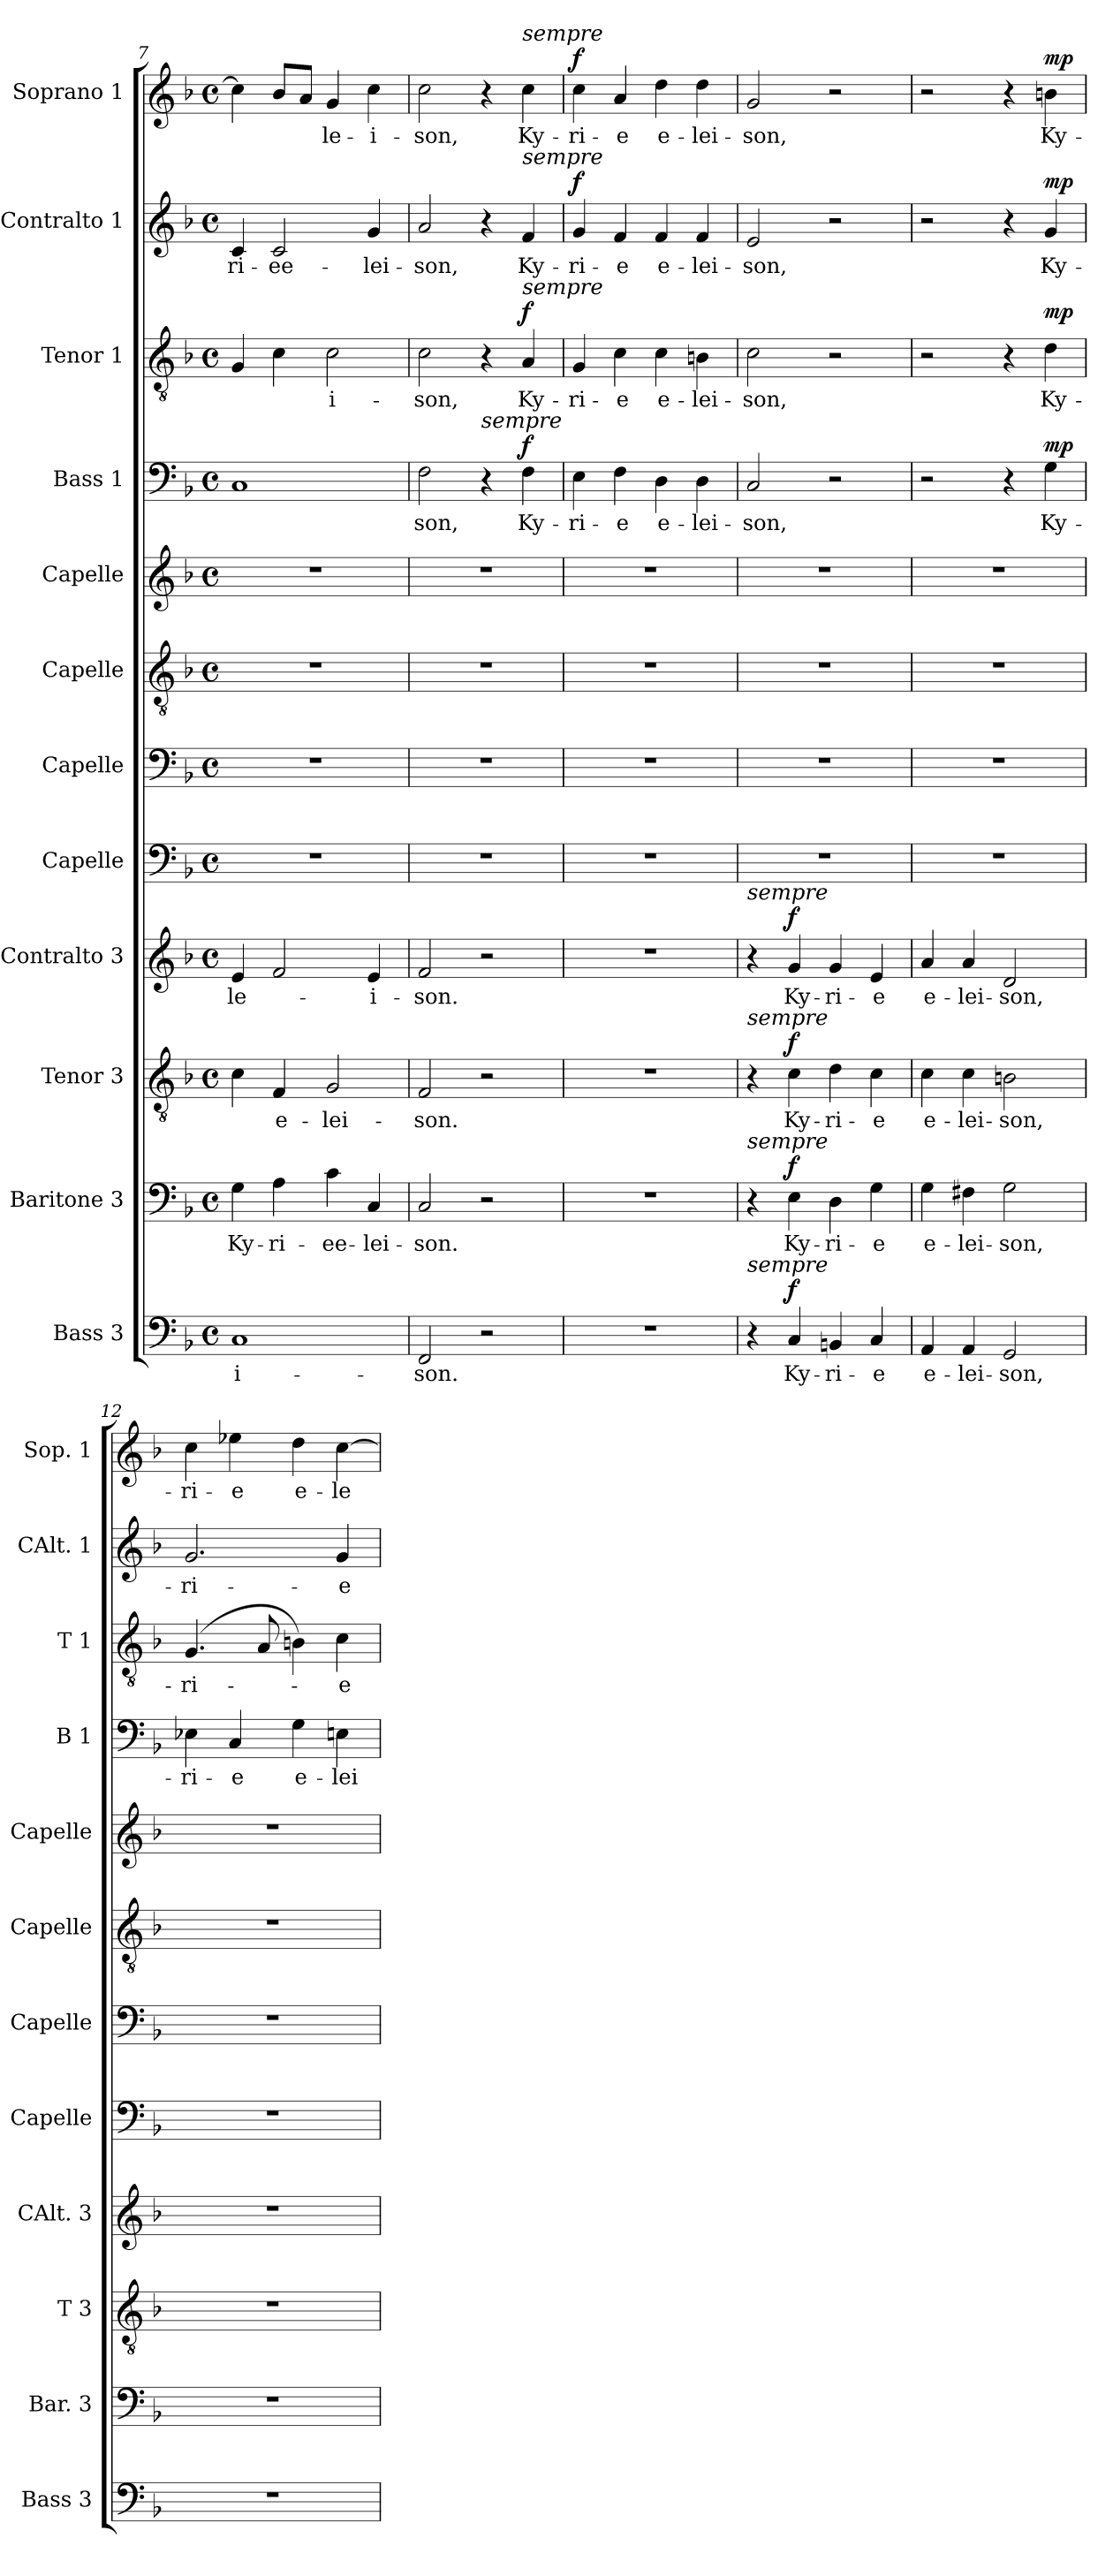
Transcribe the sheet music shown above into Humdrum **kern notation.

**kern	**text	**dynam	**kern	**text	**dynam	**kern	**text	**dynam	**kern	**text	**dynam	**kern	**kern	**kern	**kern	**kern	**text	**dynam	**kern	**text	**dynam	**kern	**text	**dynam	**kern	**text	**dynam
*part12	*part12	*part12	*part11	*part11	*part11	*part10	*part10	*part10	*part9	*part9	*part9	*part8	*part7	*part6	*part5	*part4	*part4	*part4	*part3	*part3	*part3	*part2	*part2	*part2	*part1	*part1	*part1
*staff12	*staff12	*staff12	*staff11	*staff11	*staff11	*staff10	*staff10	*staff10	*staff9	*staff9	*staff9	*staff8	*staff7	*staff6	*staff5	*staff4	*staff4	*staff4	*staff3	*staff3	*staff3	*staff2	*staff2	*staff2	*staff1	*staff1	*staff1
*I"Bass 3	*	*	*I"Baritone 3	*	*	*I"Tenor 3	*	*	*I"Contralto 3	*	*	*I"Capelle	*I"Capelle	*I"Capelle	*I"Capelle	*I"Bass 1	*	*	*I"Tenor 1	*	*	*I"Contralto 1	*	*	*I"Soprano 1	*	*
*I'Bass 3	*	*	*I'Bar. 3	*	*	*I'T 3	*	*	*I'CAlt. 3	*	*	*I'Capelle	*I'Capelle	*I'Capelle	*I'Capelle	*I'B 1	*	*	*I'T 1	*	*	*I'CAlt. 1	*	*	*I'Sop. 1	*	*
*clefF4	*	*	*clefF4	*	*	*clefGv2	*	*	*clefG2	*	*	*clefF4	*clefF4	*clefGv2	*clefG2	*clefF4	*	*	*clefGv2	*	*	*clefG2	*	*	*clefG2	*	*
*k[b-]	*	*	*k[b-]	*	*	*k[b-]	*	*	*k[b-]	*	*	*k[b-]	*k[b-]	*k[b-]	*k[b-]	*k[b-]	*	*	*k[b-]	*	*	*k[b-]	*	*	*k[b-]	*	*
*F:	*	*	*F:	*	*	*F:	*	*	*F:	*	*	*F:	*F:	*F:	*F:	*F:	*	*	*F:	*	*	*F:	*	*	*F:	*	*
*M4/4	*	*	*M4/4	*	*	*M4/4	*	*	*M4/4	*	*	*M4/4	*M4/4	*M4/4	*M4/4	*M4/4	*	*	*M4/4	*	*	*M4/4	*	*	*M4/4	*	*
*met(c)	*	*	*met(c)	*	*	*met(c)	*	*	*met(c)	*	*	*met(c)	*met(c)	*met(c)	*met(c)	*met(c)	*	*	*met(c)	*	*	*met(c)	*	*	*met(c)	*	*
=7	=7	=7	=7	=7	=7	=7	=7	=7	=7	=7	=7	=7	=7	=7	=7	=7	=7	=7	=7	=7	=7	=7	=7	=7	=7	=7	=7
1C	-i-	.	4G\	Ky-	.	4c\	.	.	4e/	-le-	.	1r	1r	1r	1r	1C	.	.	4G/	.	.	4c/	-ri-	.	4cc\]	.	.
.	.	.	4A\	-ri-	.	4F/	e-	.	2f/	.	.	.	.	.	.	.	.	.	4c\	.	.	2c/	-ee-	.	8b-/L	.	.
.	.	.	.	.	.	.	.	.	.	.	.	.	.	.	.	.	.	.	.	.	.	.	.	.	8a/J	.	.
.	.	.	4c\	-ee-	.	2G/	-lei-	.	.	.	.	.	.	.	.	.	.	.	2c\	-i-	.	.	.	.	4g/	-le-	.
.	.	.	4C/	-lei-	.	.	.	.	4e/	-i-	.	.	.	.	.	.	.	.	.	.	.	4g/	-lei-	.	4cc\	-i-	.
=8	=8	=8	=8	=8	=8	=8	=8	=8	=8	=8	=8	=8	=8	=8	=8	=8	=8	=8	=8	=8	=8	=8	=8	=8	=8	=8	=8
2FF/	-son.	.	2C/	-son.	.	2F/	-son.	.	2f/	-son.	.	1r	1r	1r	1r	2F\	-son,	.	2c\	-son,	.	2a/	-son,	.	2cc\	-son,	.
!	!	!	!	!	!	!	!	!	!	!	!	!	!	!	!	!LO:TX:a:i:t=sempre	!	!	!	!	!	!	!	!	!	!	!
2r	.	.	2r	.	.	2r	.	.	2r	.	.	.	.	.	.	4r	.	.	4r	.	.	4r	.	.	4r	.	.
!	!	!	!	!	!	!	!	!	!	!	!	!	!	!	!	!	!	!	!	!	!	!	!	!	!LO:TX:a:i:t=sempre	!	!
!	!	!	!	!	!	!	!	!	!	!	!	!	!	!	!	!	!	!	!	!	!	!LO:TX:a:i:t=sempre	!	!	!	!	!
!	!	!	!	!	!	!	!	!	!	!	!	!	!	!	!	!	!	!	!LO:TX:a:i:t=sempre	!	!	!	!	!	!	!	!
!	!	!	!	!	!	!	!	!	!	!	!	!	!	!	!	!	!	!LO:DY:a	!	!	!LO:DY:a	!	!	!	!	!	!
.	.	.	.	.	.	.	.	.	.	.	.	.	.	.	.	4F\	Ky-	f	4A/	Ky-	f	4f/	Ky-	.	4cc\	Ky-	.
=9	=9	=9	=9	=9	=9	=9	=9	=9	=9	=9	=9	=9	=9	=9	=9	=9	=9	=9	=9	=9	=9	=9	=9	=9	=9	=9	=9
!	!	!	!	!	!	!	!	!	!	!	!	!	!	!	!	!	!	!	!	!	!	!	!	!LO:DY:a	!	!	!LO:DY:a
1r	.	.	1r	.	.	1r	.	.	1r	.	.	1r	1r	1r	1r	4E\	-ri-	.	4G/	-ri-	.	4g/	-ri-	f	4cc\	-ri-	f
.	.	.	.	.	.	.	.	.	.	.	.	.	.	.	.	4F\	-e	.	4c\	-e	.	4f/	-e	.	4a/	-e	.
.	.	.	.	.	.	.	.	.	.	.	.	.	.	.	.	4D\	e-	.	4c\	e-	.	4f/	e-	.	4dd\	e-	.
.	.	.	.	.	.	.	.	.	.	.	.	.	.	.	.	4D\	-lei-	.	4Bn\	-lei-	.	4f/	-lei-	.	4dd\	-lei-	.
=10	=10	=10	=10	=10	=10	=10	=10	=10	=10	=10	=10	=10	=10	=10	=10	=10	=10	=10	=10	=10	=10	=10	=10	=10	=10	=10	=10
!	!	!	!	!	!	!	!	!	!LO:TX:a:i:t=sempre	!	!	!	!	!	!	!	!	!	!	!	!	!	!	!	!	!	!
!	!	!	!	!	!	!LO:TX:a:i:t=sempre	!	!	!	!	!	!	!	!	!	!	!	!	!	!	!	!	!	!	!	!	!
!	!	!	!LO:TX:a:i:t=sempre	!	!	!	!	!	!	!	!	!	!	!	!	!	!	!	!	!	!	!	!	!	!	!	!
!LO:TX:a:i:t=sempre	!	!	!	!	!	!	!	!	!	!	!	!	!	!	!	!	!	!	!	!	!	!	!	!	!	!	!
4r	.	.	4r	.	.	4r	.	.	4r	.	.	1r	1r	1r	1r	2C/	-son,	.	2c\	-son,	.	2e/	-son,	.	2g/	-son,	.
!	!	!LO:DY:a	!	!	!LO:DY:a	!	!	!LO:DY:a	!	!	!LO:DY:a	!	!	!	!	!	!	!	!	!	!	!	!	!	!	!	!
4C/	Ky-	f	4E\	Ky-	f	4c\	Ky-	f	4g/	Ky-	f	.	.	.	.	.	.	.	.	.	.	.	.	.	.	.	.
4BBn/	-ri-	.	4D\	-ri-	.	4d\	-ri-	.	4g/	-ri-	.	.	.	.	.	2r	.	.	2r	.	.	2r	.	.	2r	.	.
4C/	-e	.	4G\	-e	.	4c\	-e	.	4e/	-e	.	.	.	.	.	.	.	.	.	.	.	.	.	.	.	.	.
!!LO:PB:g=z
=11	=11	=11	=11	=11	=11	=11	=11	=11	=11	=11	=11	=11	=11	=11	=11	=11	=11	=11	=11	=11	=11	=11	=11	=11	=11	=11	=11
4AA/	e-	.	4G\	e-	.	4c\	e-	.	4a/	e-	.	1r	1r	1r	1r	2r	.	.	2r	.	.	2r	.	.	2r	.	.
4AA/	-lei-	.	4F#X\	-lei-	.	4c\	-lei-	.	4a/	-lei-	.	.	.	.	.	.	.	.	.	.	.	.	.	.	.	.	.
2GG/	-son,	.	2G\	-son,	.	2Bn\	-son,	.	2d/	-son,	.	.	.	.	.	4r	.	.	4r	.	.	4r	.	.	4r	.	.
!	!	!	!	!	!	!	!	!	!	!	!	!	!	!	!	!	!	!LO:DY:a	!	!	!LO:DY:a	!	!	!LO:DY:a	!	!	!LO:DY:a
.	.	.	.	.	.	.	.	.	.	.	.	.	.	.	.	4G\	Ky-	mp	4d\	Ky-	mp	4g/	Ky-	mp	4bn\	Ky-	mp
=12	=12	=12	=12	=12	=12	=12	=12	=12	=12	=12	=12	=12	=12	=12	=12	=12	=12	=12	=12	=12	=12	=12	=12	=12	=12	=12	=12
1r	.	.	1r	.	.	1r	.	.	1r	.	.	1r	1r	1r	1r	4E-X\	-ri-	.	(4.G/	-ri-	.	2.g/	-ri-	.	4cc\	-ri-	.
.	.	.	.	.	.	.	.	.	.	.	.	.	.	.	.	4C/	-e	.	.	.	.	.	.	.	4ee-X\	-e	.
.	.	.	.	.	.	.	.	.	.	.	.	.	.	.	.	.	.	.	8A/	.	.	.	.	.	.	.	.
.	.	.	.	.	.	.	.	.	.	.	.	.	.	.	.	4G\	e-	.	4Bn\)	.	.	.	.	.	4dd\	e-	.
.	.	.	.	.	.	.	.	.	.	.	.	.	.	.	.	4En\	-lei-	.	4c\	-e	.	4g/	-e	.	[4cc\	-le-	.
=	=	=	=	=	=	=	=	=	=	=	=	=	=	=	=	=	=	=	=	=	=	=	=	=	=	=	=
*-	*-	*-	*-	*-	*-	*-	*-	*-	*-	*-	*-	*-	*-	*-	*-	*-	*-	*-	*-	*-	*-	*-	*-	*-	*-	*-	*-
